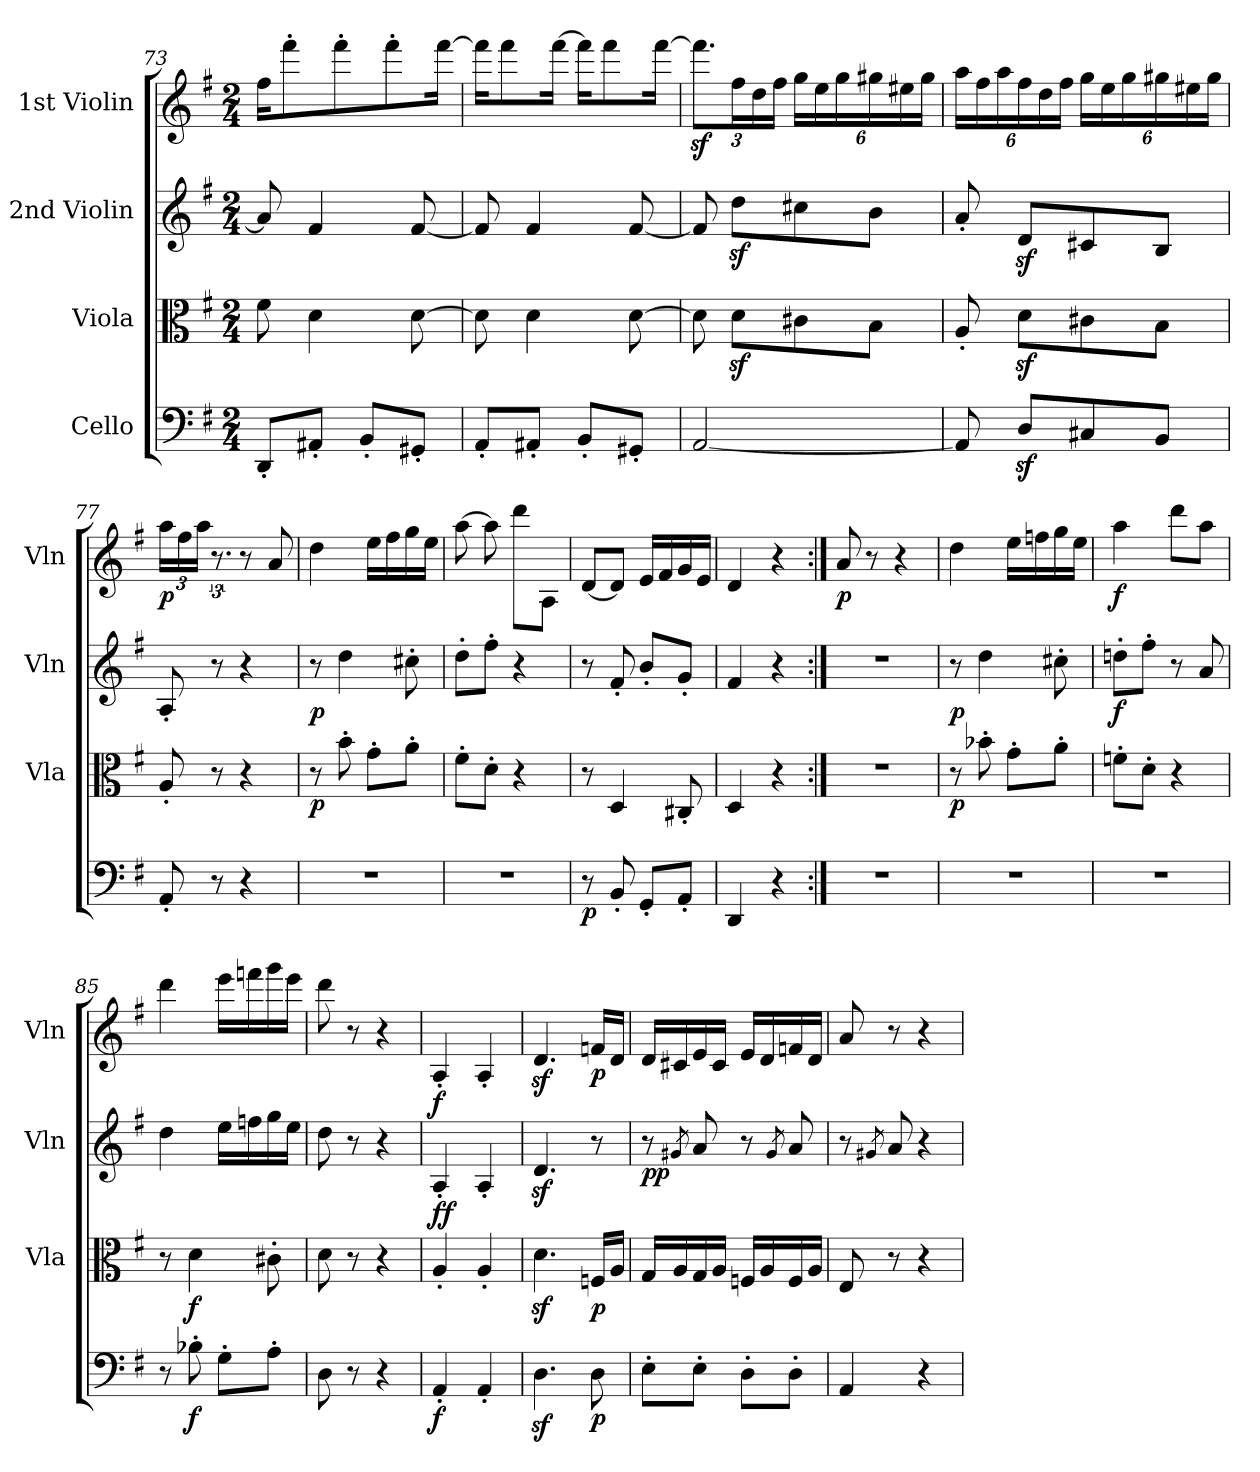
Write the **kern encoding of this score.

**kern	**dynam	**kern	**dynam	**kern	**dynam	**kern	**dynam
*part4	*part4	*part3	*part3	*part2	*part2	*part1	*part1
*staff4	*staff4	*staff3	*staff3	*staff2	*staff2	*staff1	*staff1
*I"Cello	*	*I"Viola	*	*I"2nd Violin	*	*I"1st Violin	*
*	*	*I'Vla	*	*I'Vln	*	*I'Vln	*
*clefF4	*	*clefC3	*	*clefG2	*	*clefG2	*
*k[f#]	*	*k[f#]	*	*k[f#]	*	*k[f#]	*
*G:	*	*G:	*	*G:	*	*G:	*
*M2/4	*	*M2/4	*	*M2/4	*	*M2/4	*
=73	=73	=73	=73	=73	=73	=73	=73
8DD'/L	.	8f#\	.	8a/]	.	16ff#\KL	.
.	.	.	.	.	.	8fff#'\	.
8AA#X'/J	.	4d\	.	4f#/	.	.	.
.	.	.	.	.	.	8fff#'\	.
8BB'/L	.	.	.	.	.	.	.
.	.	.	.	.	.	8fff#'\	.
8GG#X'/J	.	[8d\	.	[8f#/	.	.	.
.	.	.	.	.	.	[16fff#\Jk	.
!!LO:PB:g=z
=74	=74	=74	=74	=74	=74	=74	=74
8AA'/L	.	8d\]	.	8f#/]	.	16fff#\KL]	.
.	.	.	.	.	.	8fff#\	.
8AA#X'/J	.	4d\	.	4f#/	.	.	.
.	.	.	.	.	.	[16fff#\Jk	.
8BB'/L	.	.	.	.	.	16fff#\KL]	.
.	.	.	.	.	.	8fff#\	.
8GG#X'/J	.	[8d\	.	[8f#/	.	.	.
.	.	.	.	.	.	[16fff#\Jk	.
=75	=75	=75	=75	=75	=75	=75	=75
*	*	*	*	*	*	*Xbrackettup	*
[2AA/	.	8d\]	.	8f#/]	.	12.fff#z<\L]	.
.	.	8dz<\L	.	8ddz<\L	.	24ff#\L	.
.	.	.	.	.	.	24dd\	.
.	.	.	.	.	.	24ff#\JJ	.
.	.	8c#X\	.	8cc#X\	.	24gg\LL	.
.	.	.	.	.	.	24ee\	.
.	.	.	.	.	.	24gg\	.
.	.	8B\J	.	8b\J	.	24gg#X\	.
.	.	.	.	.	.	24ee#X\	.
.	.	.	.	.	.	24gg#\JJ	.
=76	=76	=76	=76	=76	=76	=76	=76
8AA/]	.	8A'/	.	8a'/	.	24aa\LL	.
.	.	.	.	.	.	24ff#\	.
.	.	.	.	.	.	24aa\	.
8Dz>/L	.	8dz>\L	.	8dz>/L	.	24ff#\	.
.	.	.	.	.	.	24dd\	.
.	.	.	.	.	.	24ff#\JJ	.
8C#X/	.	8c#X\	.	8c#X/	.	24gg\LL	.
.	.	.	.	.	.	24ee\	.
.	.	.	.	.	.	24gg\	.
8BB/J	.	8B\J	.	8B/J	.	24gg#X\	.
.	.	.	.	.	.	24ee#X\	.
.	.	.	.	.	.	24gg#\JJ	.
=77	=77	=77	=77	=77	=77	=77	=77
*	*	*	*	*	*	*brackettup	*
!	!	!	!	!	!	!	!LO:DY:b
8AA'/	.	8A'/	.	8A'/	.	24aa\LL	p
.	.	.	.	.	.	24ff#\	.
.	.	.	.	.	.	24aa\JJ	.
8r	.	8r	.	8r	.	12.r	.
4r	.	4r	.	4r	.	8r	.
.	.	.	.	.	.	8a/	.
!!LO:PB:g=z
=78	=78	=78	=78	=78	=78	=78	=78
!	!	!	!LO:DY:b	!	!LO:DY:b	!	!
2r	.	8r	p	8r	p	4dd\	.
.	.	8b'\	.	4dd\	.	.	.
.	.	8g'\L	.	.	.	16ee\LL	.
.	.	.	.	.	.	16ff#\	.
.	.	8a'\J	.	8cc#X'\	.	16gg\	.
.	.	.	.	.	.	16ee\JJ	.
=79	=79	=79	=79	=79	=79	=79	=79
2r	.	8f#'\L	.	8dd'\L	.	[8aa\	.
.	.	8d'\J	.	8ff#'\J	.	8aa\]	.
.	.	4r	.	4r	.	8ddd\L	.
.	.	.	.	.	.	8A\J	.
=80	=80	=80	=80	=80	=80	=80	=80
!	!LO:DY:b	!	!	!	!	!	!
8r	p	8r	.	8r	.	[8d/L	.
8BB'/	.	4D/	.	8f#'/	.	8d/J]	.
8GG'/L	.	.	.	8b'/L	.	16e/LL	.
.	.	.	.	.	.	16f#/	.
8AA'/J	.	8C#X'/	.	8g'/J	.	16g/	.
.	.	.	.	.	.	16e/JJ	.
=81	=81	=81	=81	=81	=81	=81	=81
4DD/	.	4D/	.	4f#/	.	4d/	.
4r	.	4r	.	4r	.	4r	.
=82:|!	=82:|!	=82:|!	=82:|!	=82:|!	=82:|!	=82:|!	=82:|!
!	!	!	!	!	!	!	!LO:DY:b
2r	.	2r	.	2r	.	8a/	p
.	.	.	.	.	.	8r	.
.	.	.	.	.	.	4r	.
=83	=83	=83	=83	=83	=83	=83	=83
!	!	!	!LO:DY:b	!	!LO:DY:b	!	!
2r	.	8r	p	8r	p	4dd\	.
.	.	8b-X'\	.	4dd\	.	.	.
.	.	8g'\L	.	.	.	16ee\LL	.
.	.	.	.	.	.	16ffn\	.
.	.	8a'\J	.	8cc#X'\	.	16gg\	.
.	.	.	.	.	.	16ee\JJ	.
!!LO:LB:g=z
=84	=84	=84	=84	=84	=84	=84	=84
!	!	!	!	!	!LO:DY:b	!	!LO:DY:b
2r	.	8fn'\L	.	8ddn'\L	f	4aa\	f
.	.	8d'\J	.	8ff#'\J	.	.	.
.	.	4r	.	8r	.	8ddd\L	.
.	.	.	.	8a/	.	8aa\J	.
=85	=85	=85	=85	=85	=85	=85	=85
8r	.	8r	.	4dd\	.	4ddd\	.
!	!LO:DY:b	!	!LO:DY:b	!	!	!	!
8B-X'\	f	4d\	f	.	.	.	.
8G'\L	.	.	.	16ee\LL	.	16eee\LL	.
.	.	.	.	16ffn\	.	16fffn\	.
8A'\J	.	8c#X'\	.	16gg\	.	16ggg\	.
.	.	.	.	16ee\JJ	.	16eee\JJ	.
=86	=86	=86	=86	=86	=86	=86	=86
8D\	.	8d\	.	8dd\	.	8ddd\	.
8r	.	8r	.	8r	.	8r	.
4r	.	4r	.	4r	.	4r	.
=87	=87	=87	=87	=87	=87	=87	=87
!	!LO:DY:b	!	!LO:DY:b	!	!	!	!
!	!	!	!LO:DY:n=1:a	!	!LO:DY:a	!	!
4AA'/	f	4A'/	f f	4A'/	f	4A'/	.
4AA'/	.	4A'/	.	4A'/	.	4A'/	.
=88	=88	=88	=88	=88	=88	=88	=88
4.Dz<\	.	4.dz<\	.	4.dz</	.	4.dz</	.
!	!LO:DY:b	!	!LO:DY:b	!	!	!	!LO:DY:b
8D\	p	16Fn/LL	p	8r	.	16fn/LL	p
.	.	16A/JJ	.	.	.	16d/JJ	.
!!LO:PB:g=z
=89	=89	=89	=89	=89	=89	=89	=89
!	!	!	!	!	!LO:DY:b	!	!
8E'\L	.	16G/LL	.	8r	pp	16d/LL	.
.	.	16A/	.	.	.	16c#X/	.
.	.	.	.	8qg#X/	.	.	.
8E'\J	.	16G/	.	8a/	.	16e/	.
.	.	16A/JJ	.	.	.	16c#/JJ	.
8D'\L	.	16Fn/LL	.	8r	.	16e/LL	.
.	.	16A/	.	.	.	16d/	.
.	.	.	.	8qg#/	.	.	.
8D'\J	.	16F/	.	8a/	.	16fn/	.
.	.	16A/JJ	.	.	.	16d/JJ	.
=90	=90	=90	=90	=90	=90	=90	=90
4AA/	.	8E/	.	8r	.	8a/	.
.	.	.	.	8qg#X/	.	.	.
.	.	8r	.	8a/	.	8r	.
4r	.	4r	.	4r	.	4r	.
=	=	=	=	=	=	=	=
*-	*-	*-	*-	*-	*-	*-	*-
